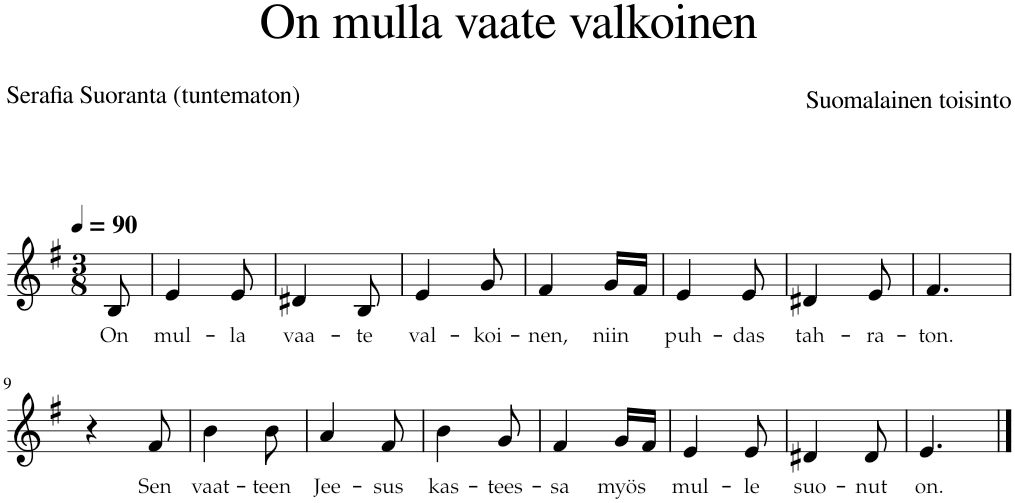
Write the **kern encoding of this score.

**kern	**text
*part1	*part1
*staff1	*staff1
*I"Piano	*
*I'Pno.	*
*clefG2	*
*k[f#]	*
*M3/8	*
*MM90	*
=1	=1
!	!LO:LY:b
8B/	On
=2	=2
!	!LO:LY:b
4e/	mul-
!	!LO:LY:b
8e/	-la
=3	=3
!	!LO:LY:b
4d#X/	vaa-
!	!LO:LY:b
8B/	-te
=4	=4
!	!LO:LY:b
4e/	val-
!	!LO:LY:b
8g/	-koi-
=5	=5
!	!LO:LY:b
4f#/	-nen,
!	!LO:LY:b
16g/LL	niin
16f#/JJ	.
=6	=6
!	!LO:LY:b
4e/	puh-
!	!LO:LY:b
8e/	-das
=7	=7
!	!LO:LY:b
4d#X/	tah-
!	!LO:LY:b
8e/	-ra-
=8	=8
!	!LO:LY:b
4.f#/	-ton.
!!LO:LB:g=z
=9	=9
4r	.
!	!LO:LY:b
8f#/	Sen
=10	=10
!	!LO:LY:b
4b\	vaat-
!	!LO:LY:b
8b\	-teen
=11	=11
!	!LO:LY:b
4a/	Jee-
!	!LO:LY:b
8f#/	-sus
=12	=12
!	!LO:LY:b
4b\	kas-
!	!LO:LY:b
8g/	-tees-
=13	=13
!	!LO:LY:b
4f#/	-sa
!	!LO:LY:b
16g/LL	myös
16f#/JJ	.
=14	=14
!	!LO:LY:b
4e/	mul-
!	!LO:LY:b
8e/	-le
=15	=15
!	!LO:LY:b
4d#X/	suo-
!	!LO:LY:b
8d#/	-nut
=16	=16
!	!LO:LY:b
4.e/	on.
==	==
*-	*-
